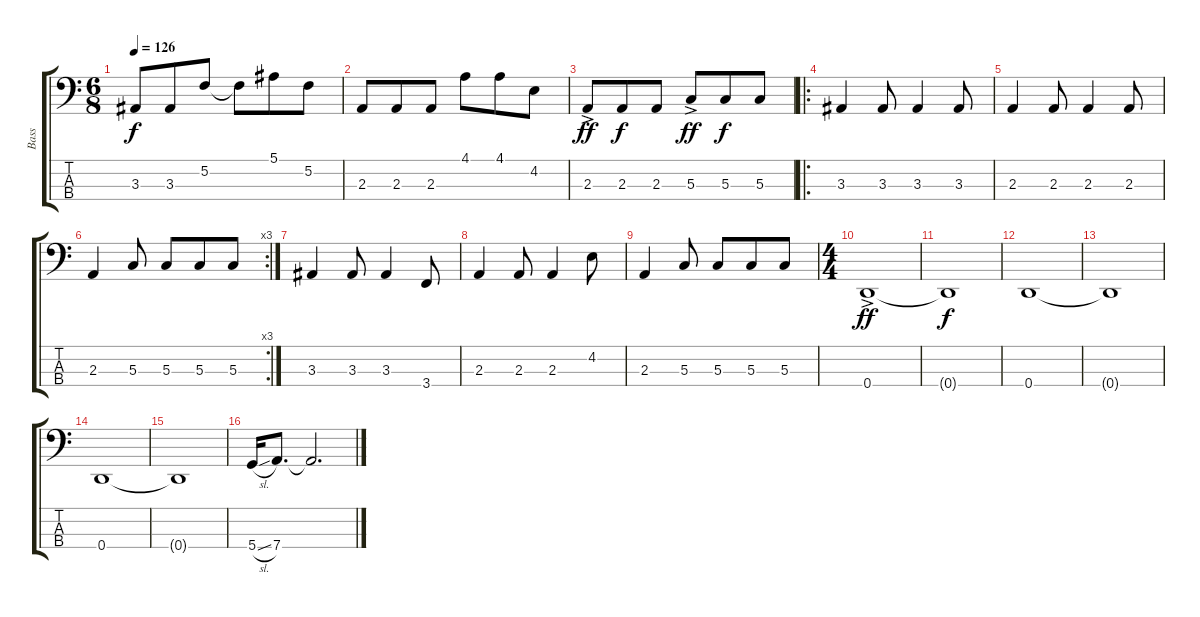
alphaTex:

\track ("Bass" "Bass") {instrument electricbassfinger}
\staff {score tabs}
\tuning (F2 C2 G1 D1) {hide}
\ts (6 8)
\tempo 126
\clef f4
\ks c
3.3.8{dy f} 3.3.8 5.2.8 5.2{t}.8 5.1.8 5.2.8 |
2.3.8 2.3.8 2.3.8 4.1.8 4.1.8 4.2.8 |
2.3{ac}.8{dy ff} 2.3.8{dy f} 2.3.8 5.3{ac}.8{dy ff} 5.3.8{dy f} 5.3.8 |
\ro
3.3.4 3.3.8 3.3.4 3.3.8 |
2.3.4 2.3.8 2.3.4 2.3.8 |
\rc 3
2.3.4 5.3.8 5.3.8 5.3.8 5.3.8 |
3.3.4 3.3.8 3.3.4 3.4.8 |
2.3.4 2.3.8 2.3.4 4.2.8 |
2.3.4 5.3.8 5.3.8 5.3.8 5.3.8 |
\ts (4 4)
0.4{ac}.1{dy ff} |
0.4{t}.1{dy f} |
0.4.1 |
0.4{t}.1 |
0.4.1 |
0.4{t}.1 |
5.4{sl}.16 7.4.8{d} 7.4{t}.2{d}
